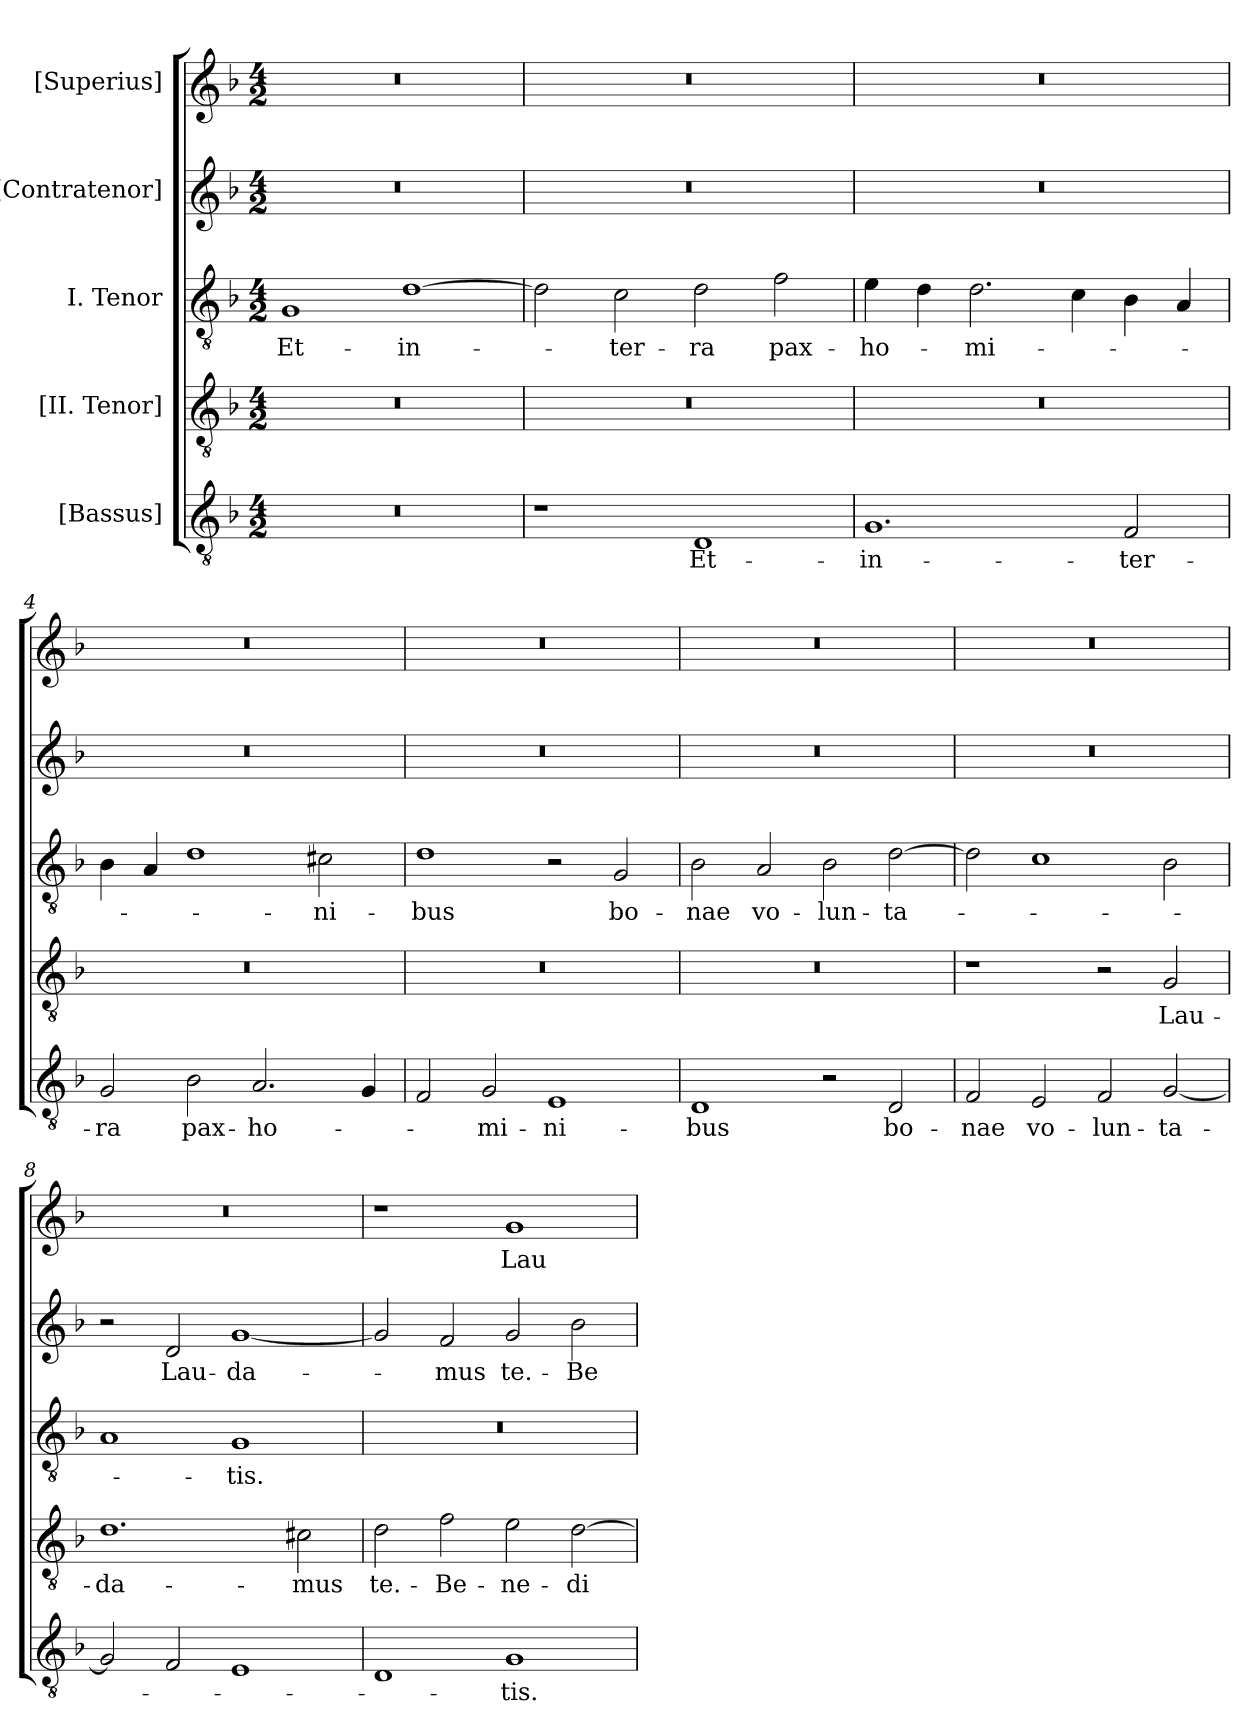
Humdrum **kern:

**kern	**text	**kern	**text	**kern	**text	**kern	**text	**kern	**text
*part5	*part5	*part4	*part4	*part3	*part3	*part2	*part2	*part1	*part1
*staff5	*staff5	*staff4	*staff4	*staff3	*staff3	*staff2	*staff2	*staff1	*staff1
*I"[Bassus]	*	*I"[II. Tenor]	*	*I"I. Tenor	*	*I"[Contratenor]	*	*I"[Superius]	*
*clefGv2	*	*clefGv2	*	*clefGv2	*	*clefG2	*	*clefG2	*
*k[b-]	*	*k[b-]	*	*k[b-]	*	*k[b-]	*	*k[b-]	*
*M4/2	*	*M4/2	*	*M4/2	*	*M4/2	*	*M4/2	*
=1	=1	=1	=1	=1	=1	=1	=1	=1	=1
0r	.	0r	.	1G/	Et-	0r	.	0r	.
.	.	.	.	[1d\	in-	.	.	.	.
=2	=2	=2	=2	=2	=2	=2	=2	=2	=2
1r	.	0r	.	2d\]	.	0r	.	0r	.
.	.	.	.	2c\	ter-	.	.	.	.
1D/	Et-	.	.	2d\	-ra	.	.	.	.
.	.	.	.	2f\	pax-	.	.	.	.
=3	=3	=3	=3	=3	=3	=3	=3	=3	=3
1.G/	in-	0r	.	4e\	ho-	0r	.	0r	.
.	.	.	.	4d\	.	.	.	.	.
.	.	.	.	2.d\	-mi-	.	.	.	.
.	.	.	.	4c\	.	.	.	.	.
2F/	ter-	.	.	4B-\	.	.	.	.	.
.	.	.	.	4A/	.	.	.	.	.
=4	=4	=4	=4	=4	=4	=4	=4	=4	=4
2G/	-ra	0r	.	4B-\	.	0r	.	0r	.
.	.	.	.	4A/	.	.	.	.	.
2B-\	pax-	.	.	1d\	.	.	.	.	.
2.A/	ho-	.	.	.	.	.	.	.	.
.	.	.	.	2c#X\	-ni-	.	.	.	.
4G/	.	.	.	.	.	.	.	.	.
=5	=5	=5	=5	=5	=5	=5	=5	=5	=5
2F/	.	0r	.	1d\	-bus	0r	.	0r	.
2G/	-mi-	.	.	.	.	.	.	.	.
1E/	-ni-	.	.	2r	.	.	.	.	.
.	.	.	.	2G/	bo-	.	.	.	.
=6	=6	=6	=6	=6	=6	=6	=6	=6	=6
1D/	-bus	0r	.	2B-\	-nae	0r	.	0r	.
.	.	.	.	2A/	vo-	.	.	.	.
2r	.	.	.	2B-\	-lun-	.	.	.	.
2D/	bo-	.	.	[2d\	-ta-	.	.	.	.
=7	=7	=7	=7	=7	=7	=7	=7	=7	=7
2F/	-nae	1r	.	2d\]	.	0r	.	0r	.
2E/	vo-	.	.	1c\	.	.	.	.	.
2F/	-lun-	2r	.	.	.	.	.	.	.
[2G/	-ta-	2G/	Lau-	2B-\	.	.	.	.	.
=8	=8	=8	=8	=8	=8	=8	=8	=8	=8
2G/]	.	1.d\	-da-	1A/	.	2r	.	0r	.
2F/	.	.	.	.	.	2d/	Lau-	.	.
1E/	.	.	.	1G/	-tis.	[1g/	-da-	.	.
.	.	2c#X\	-mus	.	.	.	.	.	.
=9	=9	=9	=9	=9	=9	=9	=9	=9	=9
1D/	.	2d\	te.-	0r	.	2g/]	.	1r	.
.	.	2f\	Be-	.	.	2f/	-mus	.	.
1G/	-tis.	2e\	-ne-	.	.	2g/	te.-	1g/	Lau-
.	.	[2d\	-di-	.	.	2b-\	Be-	.	.
=	=	=	=	=	=	=	=	=	=
*-	*-	*-	*-	*-	*-	*-	*-	*-	*-
